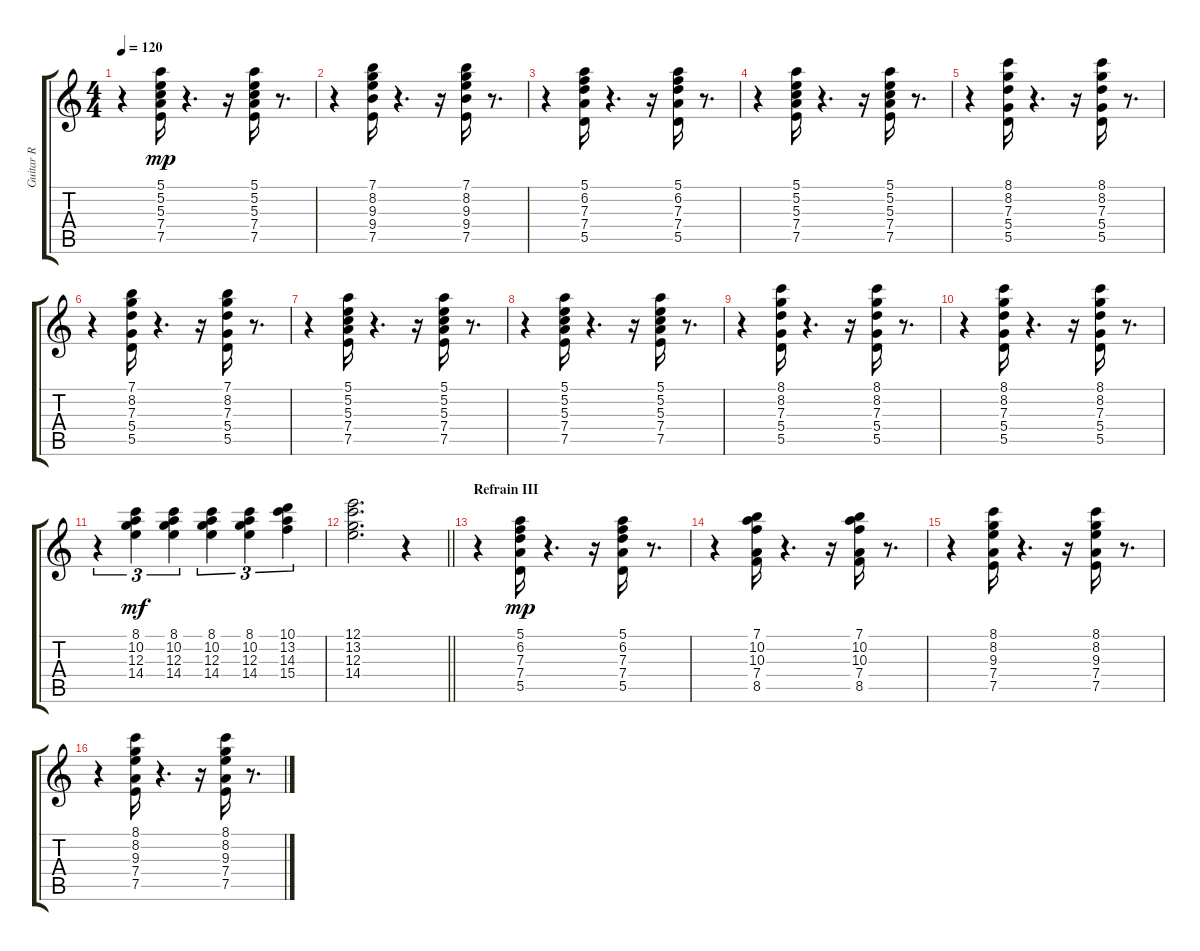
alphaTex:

\track ("Guitar R" "Guitar R") {instrument electricguitarmuted}
\staff {score tabs}
\tuning (E4 B3 G3 D3 A2 E2) {hide}
\ts (4 4)
\tempo 120
\clef g2
\ks c
r.4{dy mp} (5.1 5.2 5.3 7.4 7.5).16 r.4{d} r.16 (5.1 5.2 5.3 7.4 7.5).16 r.8{d} |
r.4 (7.1 8.2 9.3 9.4 7.5).16 r.4{d} r.16 (7.1 8.2 9.3 9.4 7.5).16 r.8{d} |
r.4 (5.1 6.2 7.3 7.4 5.5).16 r.4{d} r.16 (5.1 6.2 7.3 7.4 5.5).16 r.8{d} |
r.4 (5.1 5.2 5.3 7.4 7.5).16 r.4{d} r.16 (5.1 5.2 5.3 7.4 7.5).16 r.8{d} |
r.4 (8.1 8.2 7.3 5.4 5.5).16 r.4{d} r.16 (8.1 8.2 7.3 5.4 5.5).16 r.8{d} |
r.4 (7.1 8.2 7.3 5.4 5.5).16 r.4{d} r.16 (7.1 8.2 7.3 5.4 5.5).16 r.8{d} |
r.4 (5.1 5.2 5.3 7.4 7.5).16 r.4{d} r.16 (5.1 5.2 5.3 7.4 7.5).16 r.8{d} |
r.4 (5.1 5.2 5.3 7.4 7.5).16 r.4{d} r.16 (5.1 5.2 5.3 7.4 7.5).16 r.8{d} |
r.4 (8.1 8.2 7.3 5.4 5.5).16 r.4{d} r.16 (8.1 8.2 7.3 5.4 5.5).16 r.8{d} |
r.4 (8.1 8.2 7.3 5.4 5.5).16 r.4{d} r.16 (8.1 8.2 7.3 5.4 5.5).16 r.8{d} |
r.4{tu (3 2)} (8.1 10.2 12.3 14.4).4{tu (3 2) dy mf} (8.1 10.2 12.3 14.4).4{tu (3 2)} (8.1 10.2 12.3 14.4).4{tu (3 2)} (8.1 10.2 12.3 14.4).4{tu (3 2)} (10.1 13.2 14.3 15.4).4{tu (3 2)} |
\barLineRight lightlight
(12.1 13.2 12.3 14.4).2{d} r.4 |
\section ("" "Refrain III")
r.4 (5.1 6.2 7.3 7.4 5.5).16{dy mp} r.4{d} r.16 (5.1 6.2 7.3 7.4 5.5).16 r.8{d} |
r.4 (7.1 10.2 10.3 7.4 8.5).16 r.4{d} r.16 (7.1 10.2 10.3 7.4 8.5).16 r.8{d} |
r.4 (8.1 8.2 9.3 7.4 7.5).16 r.4{d} r.16 (8.1 8.2 9.3 7.4 7.5).16 r.8{d} |
r.4 (8.1 8.2 9.3 7.4 7.5).16 r.4{d} r.16 (8.1 8.2 9.3 7.4 7.5).16 r.8{d}
